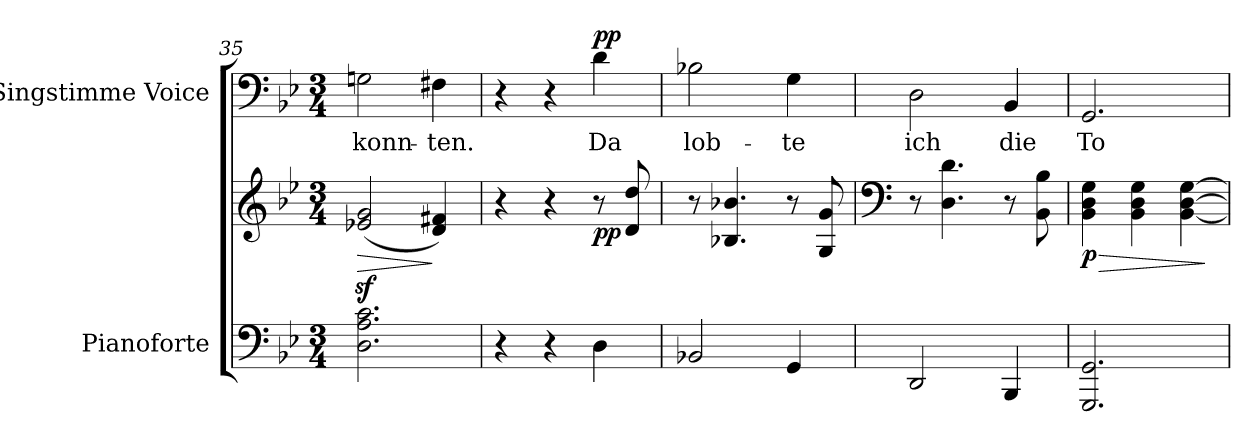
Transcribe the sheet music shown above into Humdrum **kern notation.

**kern	**kern	**dynam	**kern	**text	**dynam
*part2	*part2	*part2	*part1	*part1	*part1
*staff3	*staff2	*staff2/3	*staff1	*staff1	*staff1
*I"Pianoforte	*	*	*I"Singstimme Voice	*	*
*I'Pno	*	*	*	*	*
*clefF4	*clefG2	*	*clefF4	*	*
*k[b-e-]	*k[b-e-]	*	*k[b-e-]	*	*
*M3/4	*M3/4	*	*M3/4	*	*
=35	=35	=35	=35	=35	=35
!	!	!LO:HP:b	!	!LO:LY:b	!
2.D\ 2.A\ 2.c\	(>2e-X/z< 2g/z<	>	2Gn\	konn-	.
!	!	!	!	!LO:LY:b	!
.	4d/ 4f#X/)	]	4F#X\	-ten.	.
=36	=36	=36	=36	=36	=36
4r	4r	.	4r	.	.
4r	4r	.	4r	.	.
!	!	!LO:DY:b	!	!LO:LY:b	!LO:DY:a
4D\	8r	pp	4d\	Da	pp
.	8d/ 8dd/	.	.	.	.
=37	=37	=37	=37	=37	=37
!	!	!	!	!LO:LY:b	!
2BB-X/	8r	.	2B-X\	lob-	.
.	4.B-X/ 4.b-X/	.	.	.	.
!	!	!	!	!LO:LY:b	!
4GG/	8r	.	4G\	-te	.
.	8G/ 8g/	.	.	.	.
=38	=38	=38	=38	=38	=38
*	*clefF4	*	*	*	*
!	!	!	!	!LO:LY:b	!
2DD/	8r	.	2D\	ich	.
.	4.D\ 4.d\	.	.	.	.
!	!	!	!	!LO:LY:b	!
4BBB-/	8r	.	4BB-/	die	.
.	8BB-\ 8B-\	.	.	.	.
=39	=39	=39	=39	=39	=39
!	!	!LO:HP:b	!	!LO:LY:b	!
!	!	!LO:DY:n=1:b	!	!	!
2.GGG/ 2.GG/	4BB-\ 4D\ 4G\	> p	2.GG/	To-	.
.	4BB-\ 4D\ 4G\	.	.	.	.
.	[4BB-\ [4D\ [4G\	.	.	.	.
.	.	]	.	.	.
=	=	=	=	=	=
*-	*-	*-	*-	*-	*-
